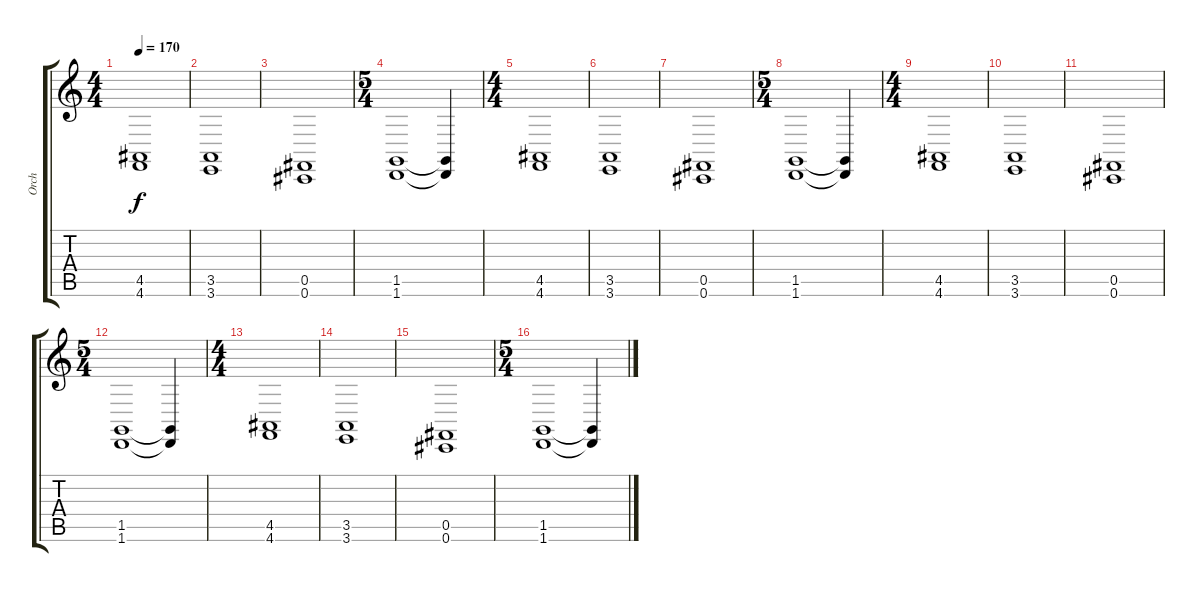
\track ("Orch" "Orch") {instrument drawbarorgan}
\staff {score tabs}
\tuning (Db4 Ab3 E3 B2 Gb2 Db2) {hide}
\ts (4 4)
\tempo 170
\clef g2
\ks c
(4.5 4.6).1{dy f} |
(3.5 3.6).1 |
(0.5 0.6).1 |
\ts (5 4)
(1.5 1.6).1 (1.5{t} 1.6{t}).4 |
\ts (4 4)
(4.5 4.6).1 |
(3.5 3.6).1 |
(0.5 0.6).1 |
\ts (5 4)
(1.5 1.6).1 (1.5{t} 1.6{t}).4 |
\ts (4 4)
(4.5 4.6).1 |
(3.5 3.6).1 |
(0.5 0.6).1 |
\ts (5 4)
(1.5 1.6).1 (1.5{t} 1.6{t}).4 |
\ts (4 4)
(4.5 4.6).1 |
(3.5 3.6).1 |
(0.5 0.6).1 |
\ts (5 4)
(1.5 1.6).1 (1.5{t} 1.6{t}).4
